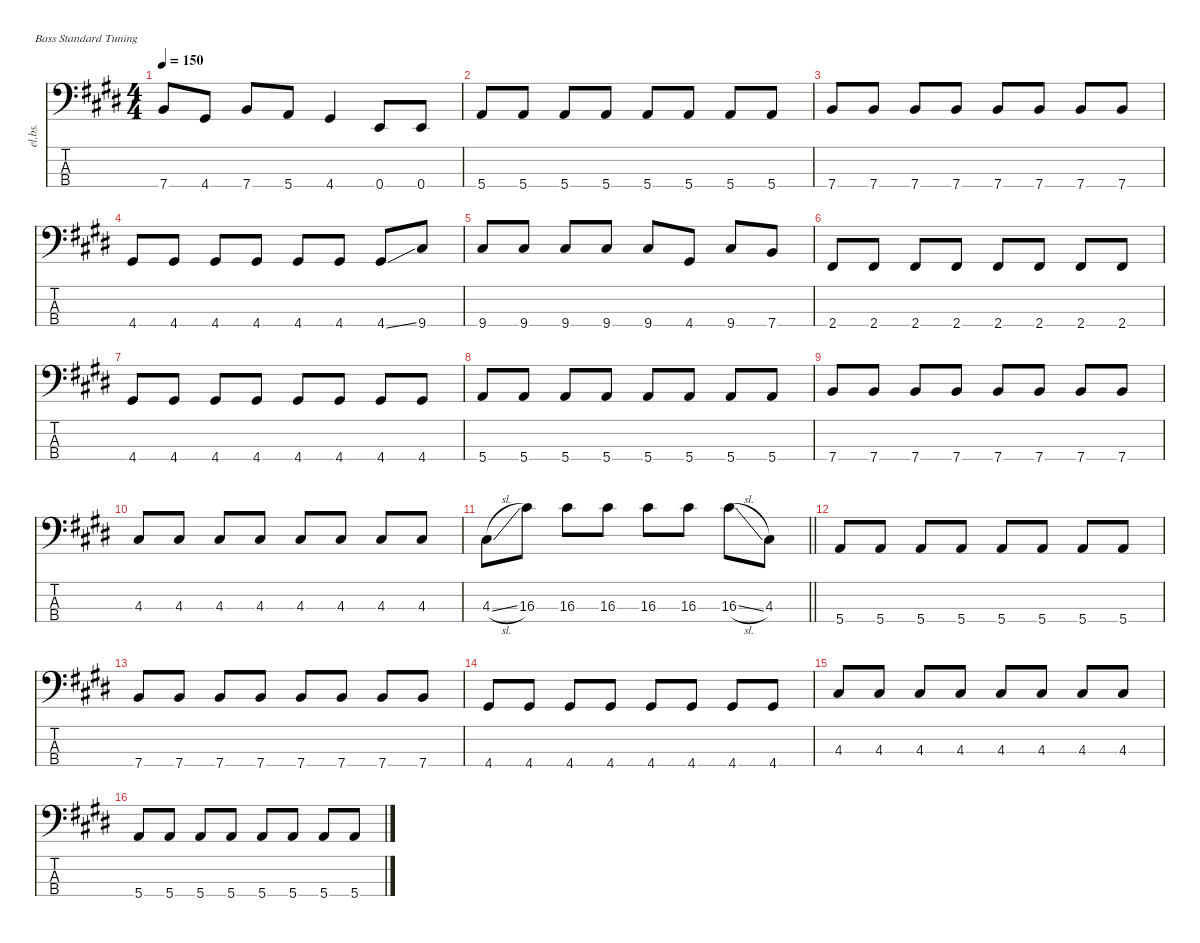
\defaultSystemsLayout 4
\hideDynamics
\bracketExtendMode nobrackets
\track ("(Bass)" "el.bs.") {instrument electricbassfinger}
\staff {score tabs}
\tuning (G2 D2 A1 E1)
\ts (4 4)
\tempo 150
\clef f4
\ks c#minor
7.4{t acc forcenatural}.8{dy f} 4.4{acc #}.8 7.4{acc forcenatural}.8 5.4{acc forcenatural}.8 4.4{acc #}.4 0.4{acc forcenatural}.8 0.4{acc forcenatural}.8 |
5.4{acc forcenatural}.8 5.4{acc forcenatural}.8 5.4{acc forcenatural}.8 5.4{acc forcenatural}.8 5.4{acc forcenatural}.8 5.4{acc forcenatural}.8 5.4{acc forcenatural}.8 5.4{acc forcenatural}.8 |
7.4{acc forcenatural}.8 7.4{acc forcenatural}.8 7.4{acc forcenatural}.8 7.4{acc forcenatural}.8 7.4{acc forcenatural}.8 7.4{acc forcenatural}.8 7.4{acc forcenatural}.8 7.4{acc forcenatural}.8 |
4.4{acc #}.8 4.4{acc #}.8 4.4{acc #}.8 4.4{acc #}.8 4.4{acc #}.8 4.4{acc #}.8 4.4{ss acc #}.8 9.4{acc #}.8 |
9.4{acc #}.8 9.4{acc #}.8 9.4{acc #}.8 9.4{acc #}.8 9.4{acc #}.8 4.4{acc #}.8 9.4{acc #}.8 7.4{acc forcenatural}.8 |
2.4{acc #}.8 2.4{acc #}.8 2.4{acc #}.8 2.4{acc #}.8 2.4{acc #}.8 2.4{acc #}.8 2.4{acc #}.8 2.4{acc #}.8 |
4.4{acc #}.8 4.4{acc #}.8 4.4{acc #}.8 4.4{acc #}.8 4.4{acc #}.8 4.4{acc #}.8 4.4{acc #}.8 4.4{acc #}.8 |
5.4{acc forcenatural}.8 5.4{acc forcenatural}.8 5.4{acc forcenatural}.8 5.4{acc forcenatural}.8 5.4{acc forcenatural}.8 5.4{acc forcenatural}.8 5.4{acc forcenatural}.8 5.4{acc forcenatural}.8 |
7.4{acc forcenatural}.8 7.4{acc forcenatural}.8 7.4{acc forcenatural}.8 7.4{acc forcenatural}.8 7.4{acc forcenatural}.8 7.4{acc forcenatural}.8 7.4{acc forcenatural}.8 7.4{acc forcenatural}.8 |
4.3{acc #}.8 4.3{acc #}.8 4.3{acc #}.8 4.3{acc #}.8 4.3{acc #}.8 4.3{acc #}.8 4.3{acc #}.8 4.3{acc #}.8 |
\barLineRight lightlight
4.3{sl acc #}.8 16.3{acc #}.8 16.3{acc #}.8 16.3{acc #}.8 16.3{acc #}.8 16.3{acc #}.8 16.3{sl acc #}.8 4.3{acc #}.8 |
5.4{acc forcenatural}.8 5.4{acc forcenatural}.8 5.4{acc forcenatural}.8 5.4{acc forcenatural}.8 5.4{acc forcenatural}.8 5.4{acc forcenatural}.8 5.4{acc forcenatural}.8 5.4{acc forcenatural}.8 |
7.4{acc forcenatural}.8 7.4{acc forcenatural}.8 7.4{acc forcenatural}.8 7.4{acc forcenatural}.8 7.4{acc forcenatural}.8 7.4{acc forcenatural}.8 7.4{acc forcenatural}.8 7.4{acc forcenatural}.8 |
4.4{acc #}.8 4.4{acc #}.8 4.4{acc #}.8 4.4{acc #}.8 4.4{acc #}.8 4.4{acc #}.8 4.4{acc #}.8 4.4{acc #}.8 |
4.3{acc #}.8 4.3{acc #}.8 4.3{acc #}.8 4.3{acc #}.8 4.3{acc #}.8 4.3{acc #}.8 4.3{acc #}.8 4.3{acc #}.8 |
5.4{acc forcenatural}.8 5.4{acc forcenatural}.8 5.4{acc forcenatural}.8 5.4{acc forcenatural}.8 5.4{acc forcenatural}.8 5.4{acc forcenatural}.8 5.4{acc forcenatural}.8 5.4{acc forcenatural}.8
